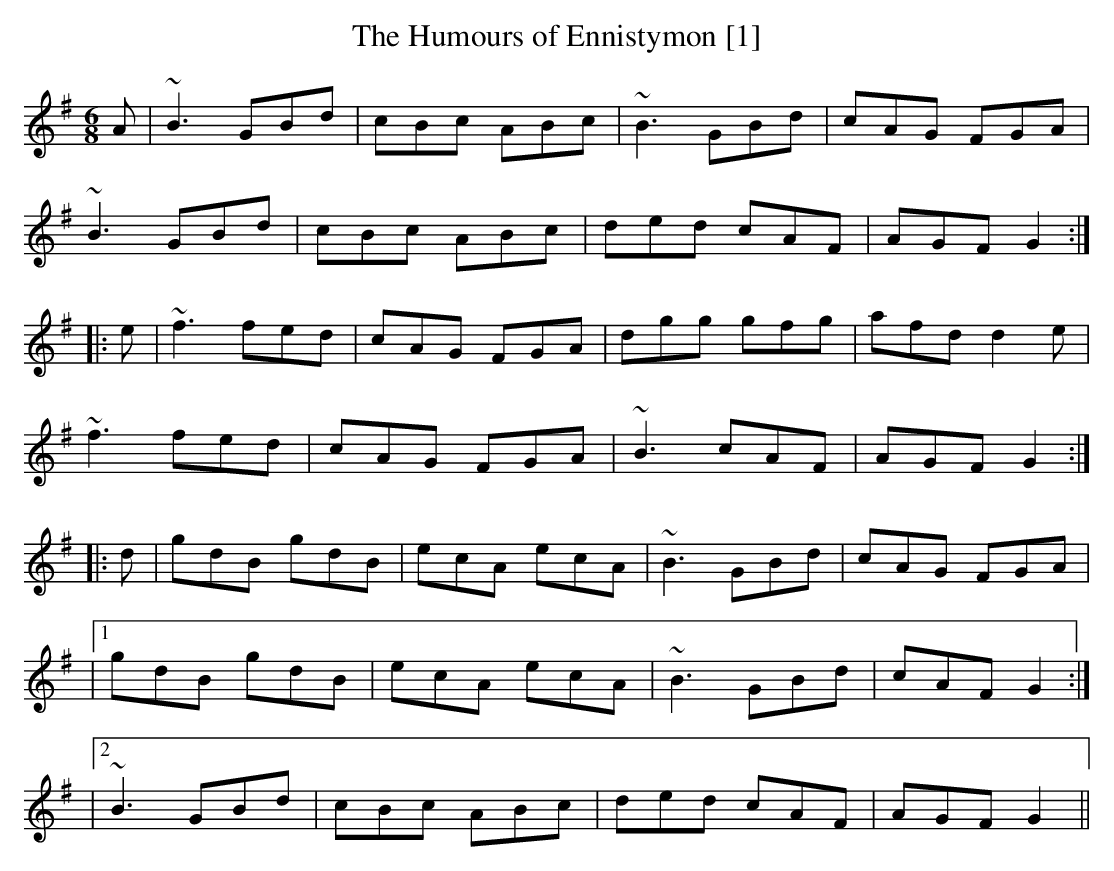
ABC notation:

X:1
T:Humours of Ennistymon [1], The
M:6/8
L:1/8
K:G
A|~B3 GBd|cBc ABc|~B3 GBd|cAG FGA|
~B3 GBd|cBc ABc|ded cAF|AGF G2:|
|:e|~f3 fed|cAG FGA|dgg gfg|afd d2e|
~f3 fed|cAG FGA|~B3 cAF|AGF G2:|
|:d|gdB gdB|ecA ecA|~B3 GBd|cAG FGA|
|1 gdB gdB|ecA ecA|~B3 GBd|cAF G2:|
|2 ~B3 GBd|cBc ABc|ded cAF|AGF G2||
